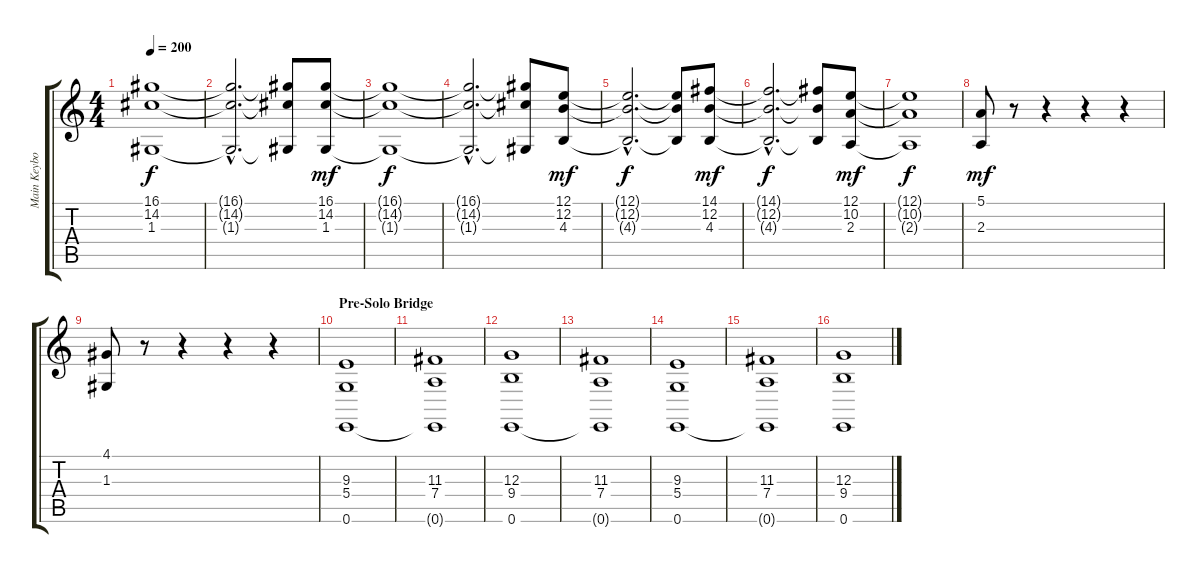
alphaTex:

\track ("Main Keyboards" "Main Keybo") {instrument stringensemble1}
\staff {score tabs}
\tuning (E4 B3 G3 D3 A2 E2) {hide}
\ts (4 4)
\tempo 200
\clef g2
\ks c
(16.1{t} 14.2{t} 1.3{t}).1{dy f} |
(16.1{hac t} 14.2{hac t} 1.3{hac t}).2{d} (16.1{t} 14.2{t} 1.3{t}).8 (16.1 14.2 1.3).8{dy mf} |
(16.1{t} 14.2{t} 1.3{t}).1{dy f} |
(16.1{hac t} 14.2{hac t} 1.3{hac t}).2{d} (16.1{t} 14.2{t} 1.3{t}).8 (12.1 12.2 4.3).8{dy mf} |
(12.1{hac t} 12.2{hac t} 4.3{hac t}).2{d dy f} (12.1{t} 12.2{t} 4.3{t}).8 (14.1 12.2 4.3).8{dy mf} |
(14.1{hac t} 12.2{hac t} 4.3{hac t}).2{d dy f} (14.1{t} 12.2{t} 4.3{t}).8 (12.1 10.2 2.3).8{dy mf} |
(12.1{t} 10.2{t} 2.3{t}).1{dy f} |
(5.1 2.3).8{dy mf} r.8 r.4 r.4 r.4 |
(4.1 1.3).8 r.8 r.4 r.4 r.4 |
\section ("" "Pre-Solo Bridge")
(9.3 5.4 0.6).1{volume 12 instrument stringensemble1} |
(11.3 7.4 0.6{t}).1 |
(12.3 9.4 0.6).1 |
(11.3 7.4 0.6{t}).1 |
(9.3 5.4 0.6).1 |
(11.3 7.4 0.6{t}).1 |
(12.3 9.4 0.6).1
